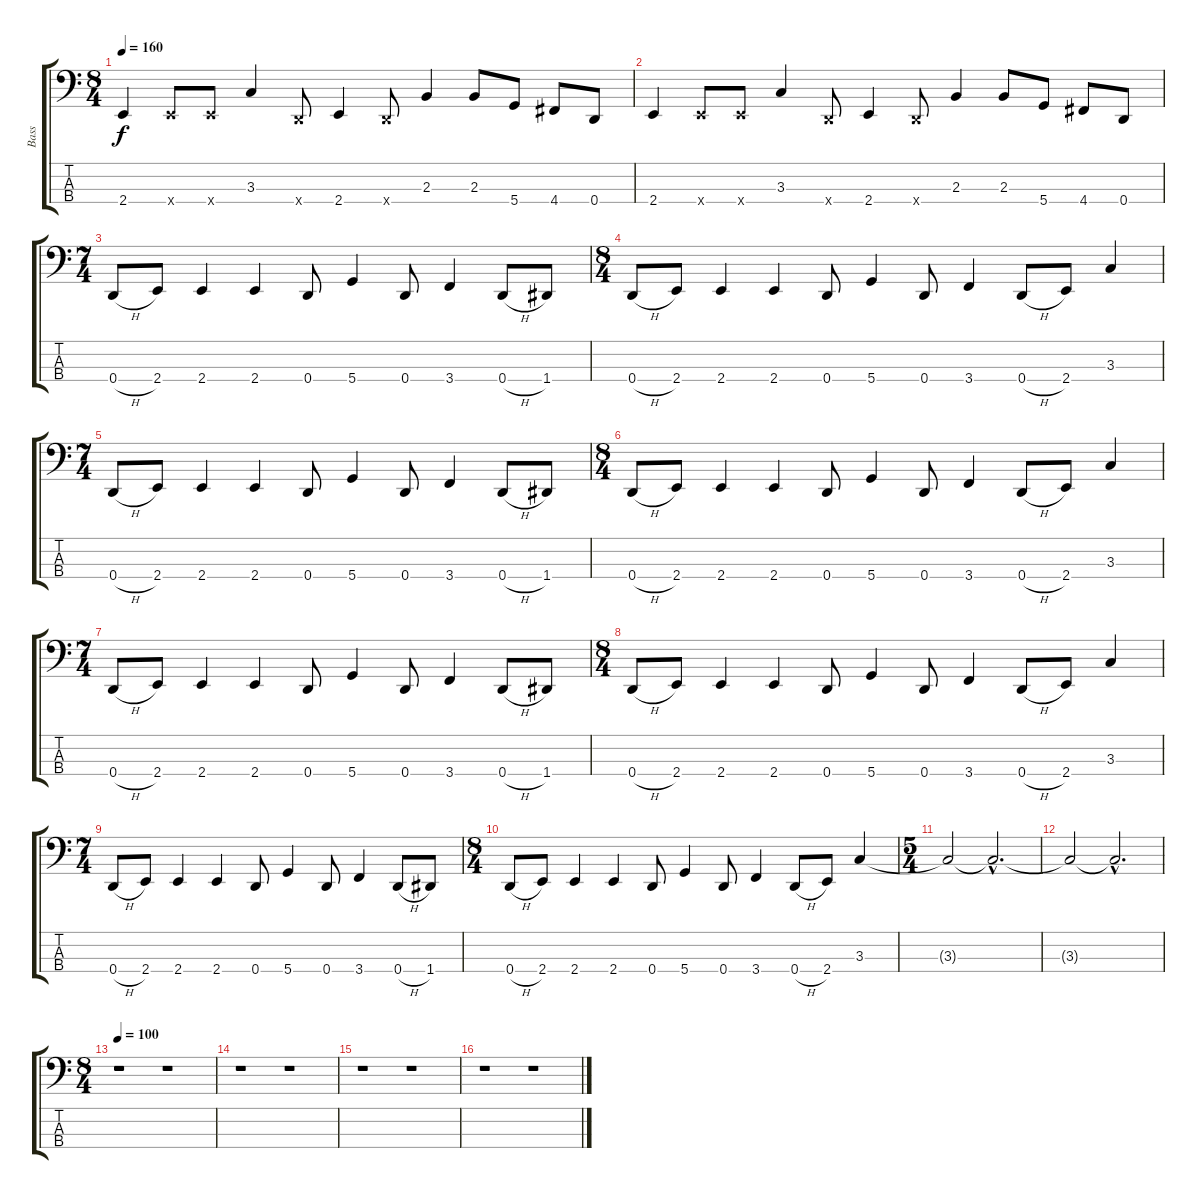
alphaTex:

\track ("Bass" "Bass") {instrument electricbasspick}
\staff {score tabs}
\tuning (G2 D2 A1 D1) {hide}
\ts (8 4)
\tempo 160
\clef f4
\ks c
2.4.4{dy f} 2.4{x}.8 2.4{x}.8 3.3.4 0.4{x}.8 2.4.4 0.4{x}.8 2.3.4 2.3.8 5.4.8 4.4.8 0.4.8 |
2.4.4 2.4{x}.8 2.4{x}.8 3.3.4 0.4{x}.8 2.4.4 0.4{x}.8 2.3.4 2.3.8 5.4.8 4.4.8 0.4.8 |
\ts (7 4)
0.4{h}.8 2.4.8 2.4.4 2.4.4 0.4.8 5.4.4 0.4.8 3.4.4 0.4{h}.8 1.4.8 |
\ts (8 4)
0.4{h}.8 2.4.8 2.4.4 2.4.4 0.4.8 5.4.4 0.4.8 3.4.4 0.4{h}.8 2.4.8 3.3.4 |
\ts (7 4)
0.4{h}.8 2.4.8 2.4.4 2.4.4 0.4.8 5.4.4 0.4.8 3.4.4 0.4{h}.8 1.4.8 |
\ts (8 4)
0.4{h}.8 2.4.8 2.4.4 2.4.4 0.4.8 5.4.4 0.4.8 3.4.4 0.4{h}.8 2.4.8 3.3.4 |
\ts (7 4)
0.4{h}.8 2.4.8 2.4.4 2.4.4 0.4.8 5.4.4 0.4.8 3.4.4 0.4{h}.8 1.4.8 |
\ts (8 4)
0.4{h}.8 2.4.8 2.4.4 2.4.4 0.4.8 5.4.4 0.4.8 3.4.4 0.4{h}.8 2.4.8 3.3.4 |
\ts (7 4)
0.4{h}.8 2.4.8 2.4.4 2.4.4 0.4.8 5.4.4 0.4.8 3.4.4 0.4{h}.8 1.4.8 |
\ts (8 4)
0.4{h}.8 2.4.8 2.4.4 2.4.4 0.4.8 5.4.4 0.4.8 3.4.4 0.4{h}.8 2.4.8 3.3.4 |
\ts (5 4)
3.3{t}.2 3.3{hac t}.2{d} |
3.3{t}.2 3.3{hac t}.2{d} |
\ts (8 4)
\tempo 100
r.1 r.1 |
r.1 r.1 |
r.1 r.1 |
r.1 r.1
